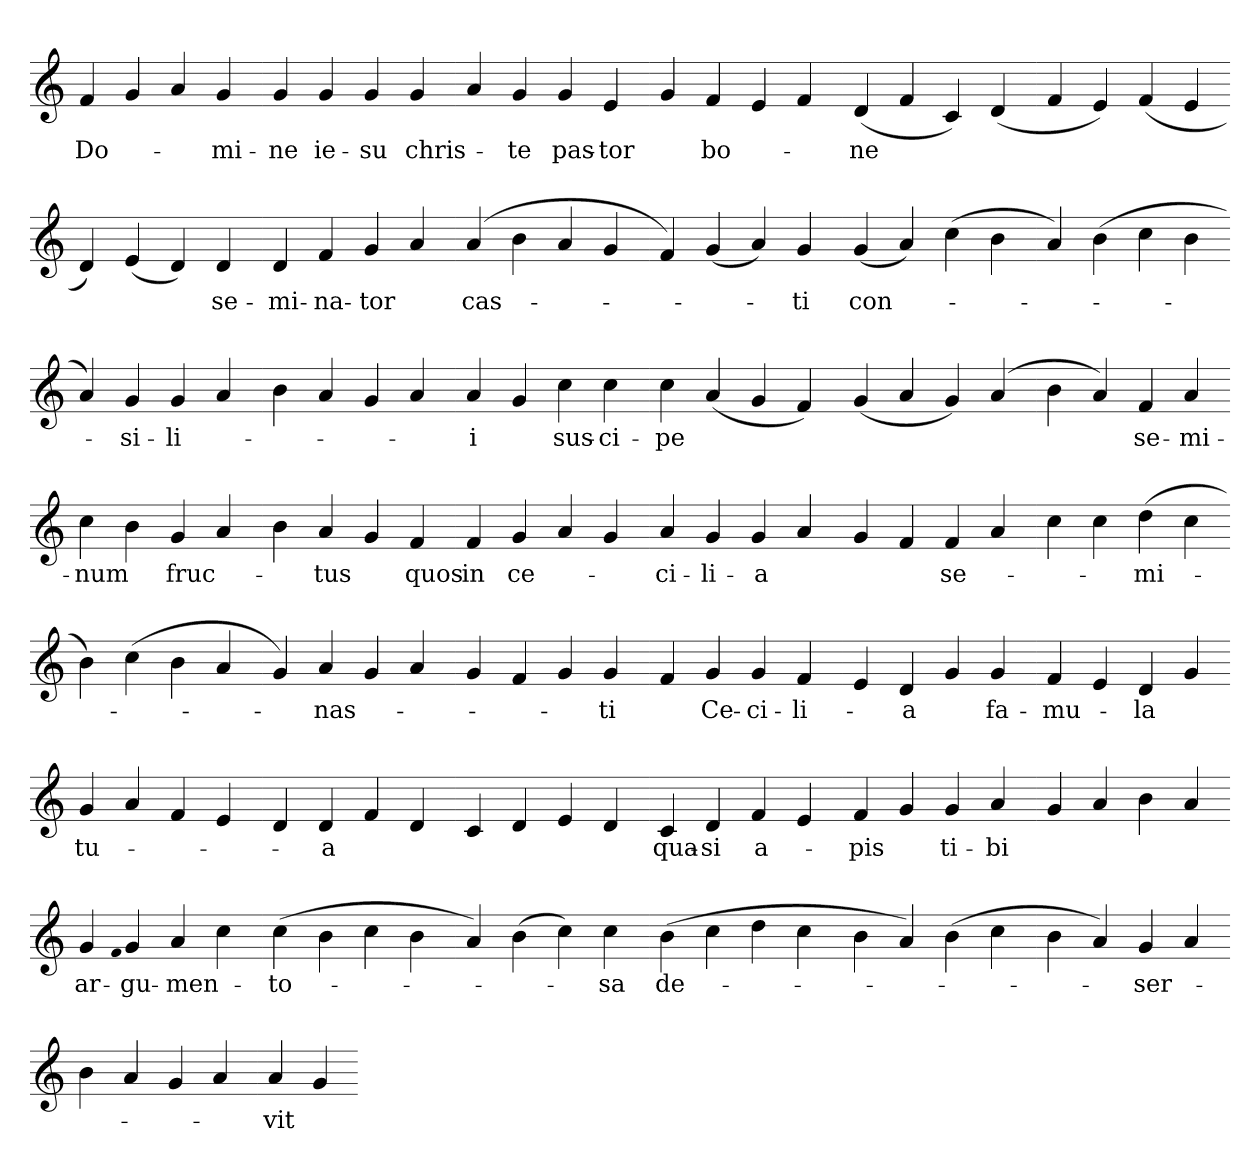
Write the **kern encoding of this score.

**kern	**text
*part1	*part1
*staff1	*staff1
*clefG2	*
=	=
4f	Do-
4g	.
4a	.
4g	mi-
=-	=-
4g	ne
4g	ie-
4g	su
4g	chris-
=-	=-
4a	.
4g	te
4g	pas-
4e	tor
=-	=-
4g	.
4f	bo-
4e	.
4f	.
=-	=-
(>4d	ne
4f	.
4c)	.
(>4d	.
=-	=-
4f	.
4e)	.
(>4f	.
4e	.
=-	=-
4d)	.
(>4e	.
4d)	.
4d	se-
=-	=-
4d	mi-
4f	na-
4g	tor
4a	.
=-	=-
(>4a	cas-
4b	.
4a	.
4g	.
=-	=-
4f)	.
(>4g	.
4a)	.
4g	ti
=-	=-
(>4g	con-
4a)	.
(>4cc	.
4b	.
=-	=-
4a)	.
(>4b	.
4cc	.
4b	.
=-	=-
4a)	.
4g	si-
4g	li-
4a	.
=-	=-
4b	.
4a	.
4g	.
4a	.
=-	=-
4a	i
4g	.
4cc	sus-
4cc	ci-
=-	=-
4cc	pe
(>4a	.
4g	.
4f)	.
=-	=-
(>4g	.
4a	.
4g)	.
(>4a	.
=-	=-
4b	.
4a)	.
4f	se-
4a	mi-
=-	=-
4cc	num
4b	.
4g	fruc-
4a	.
=-	=-
4b	.
4a	tus
4g	.
4f	quos
=-	=-
4f	in
4g	ce-
4a	.
4g	.
=-	=-
4a	ci-
4g	li-
4g	a
4a	.
=-	=-
4g	.
4f	.
4f	se-
4a	.
=-	=-
4cc	.
4cc	.
(>4dd	mi-
4cc	.
=-	=-
4b)	.
(>4cc	.
4b	.
4a	.
=-	=-
4g)	.
4a	nas-
4g	.
4a	.
=-	=-
4g	.
4f	.
4g	.
4g	ti
=-	=-
4f	.
4g	Ce-
4g	ci-
4f	li-
=-	=-
4e	.
4d	a
4g	.
4g	fa-
=-	=-
4f	mu-
4e	.
4d	la
4g	.
=-	=-
4g	tu-
4a	.
4f	.
4e	.
=-	=-
4d	.
4d	a
4f	.
4d	.
=-	=-
4c	.
4d	.
4e	.
4d	.
=-	=-
4c	qua-
4d	si
4f	a-
4e	.
=-	=-
4f	pis
4g	.
4g	ti-
4a	bi
=-	=-
4g	.
4a	.
4b	.
4a	.
=-	=-
4g	ar-
qf	.
4g	gu-
4a	men-
4cc	.
=-	=-
(>4cc	to-
4b	.
4cc	.
4b	.
=-	=-
4a)	.
(>4b	.
4cc)	.
4cc	sa
=-	=-
(>4b	de-
4cc	.
4dd	.
4cc	.
=-	=-
4b	.
4a)	.
(>4b	.
4cc	.
=-	=-
4b	.
4a)	.
4g	ser-
4a	.
=-	=-
4b	.
4a	.
4g	.
4a	.
=-	=-
4a	vit
4g	.
=-	=-
*-	*-
